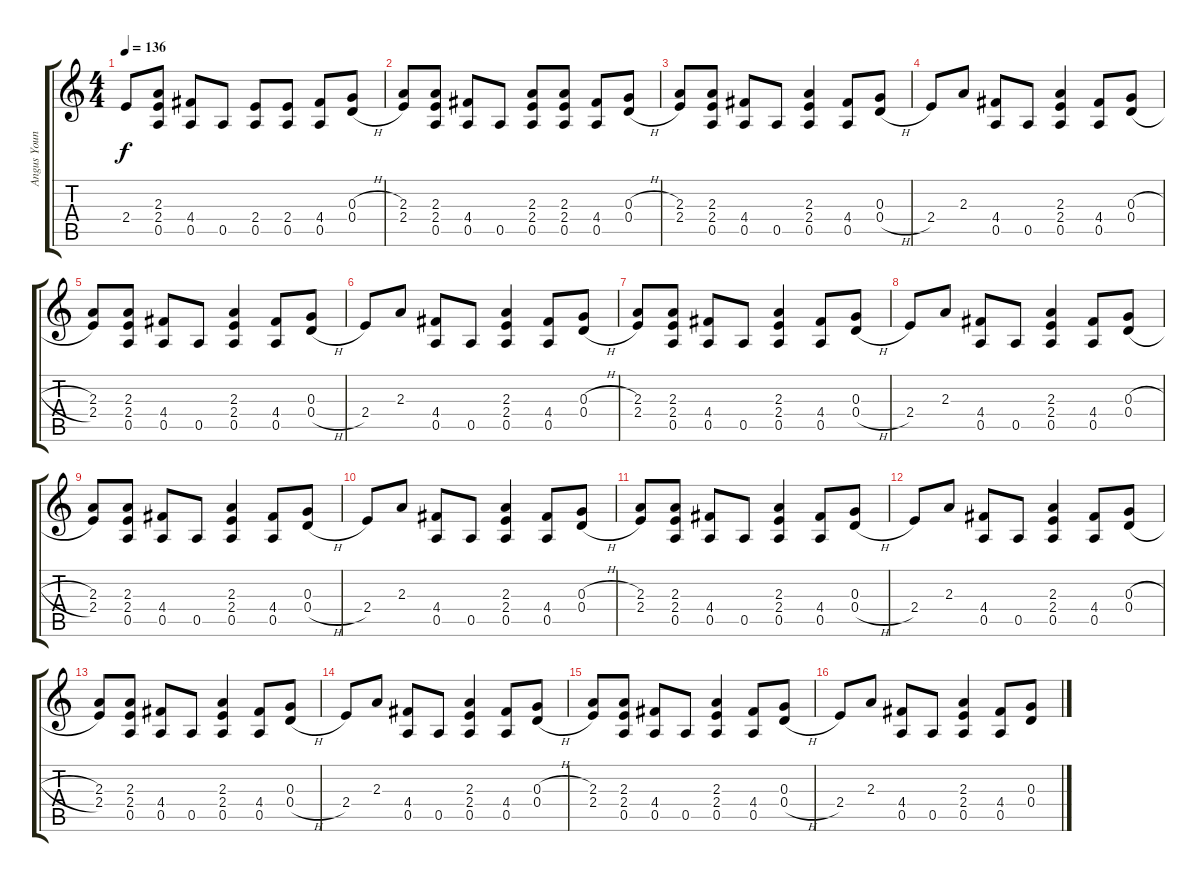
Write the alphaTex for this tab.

\track ("Angus Young" "Angus Youn") {instrument distortionguitar}
\staff {score tabs}
\tuning (E4 B3 G3 D3 A2 E2) {hide}
\ts (4 4)
\tempo 136
\clef g2
\ks c
2.4.8{dy f} (2.3 2.4 0.5).8 (4.4 0.5).8 0.5.8 (2.4 0.5).8 (2.4 0.5).8 (4.4 0.5).8 (0.3{h} 0.4{h}).8 |
(2.3 2.4).8 (2.3 2.4 0.5).8 (4.4 0.5).8 0.5.8 (2.3 2.4 0.5).8 (2.3 2.4 0.5).8 (4.4 0.5).8 (0.3{h} 0.4{h}).8 |
(2.3 2.4).8 (2.3 2.4 0.5).8 (4.4 0.5).8 0.5.8 (2.3 2.4 0.5).4 (4.4 0.5).8 (0.3 0.4{h}).8 |
2.4.8 2.3.8 (4.4 0.5).8 0.5.8 (2.3 2.4 0.5).4 (4.4 0.5).8 (0.3{h} 0.4{h}).8 |
(2.3 2.4).8 (2.3 2.4 0.5).8 (4.4 0.5).8 0.5.8 (2.3 2.4 0.5).4 (4.4 0.5).8 (0.3 0.4{h}).8 |
2.4.8 2.3.8 (4.4 0.5).8 0.5.8 (2.3 2.4 0.5).4 (4.4 0.5).8 (0.3{h} 0.4{h}).8 |
(2.3 2.4).8 (2.3 2.4 0.5).8 (4.4 0.5).8 0.5.8 (2.3 2.4 0.5).4 (4.4 0.5).8 (0.3 0.4{h}).8 |
2.4.8 2.3.8 (4.4 0.5).8 0.5.8 (2.3 2.4 0.5).4 (4.4 0.5).8 (0.3{h} 0.4{h}).8 |
(2.3 2.4).8 (2.3 2.4 0.5).8 (4.4 0.5).8 0.5.8 (2.3 2.4 0.5).4 (4.4 0.5).8 (0.3 0.4{h}).8 |
2.4.8 2.3.8 (4.4 0.5).8 0.5.8 (2.3 2.4 0.5).4 (4.4 0.5).8 (0.3{h} 0.4{h}).8 |
(2.3 2.4).8 (2.3 2.4 0.5).8 (4.4 0.5).8 0.5.8 (2.3 2.4 0.5).4 (4.4 0.5).8 (0.3 0.4{h}).8 |
2.4.8 2.3.8 (4.4 0.5).8 0.5.8 (2.3 2.4 0.5).4 (4.4 0.5).8 (0.3{h} 0.4{h}).8 |
(2.3 2.4).8 (2.3 2.4 0.5).8 (4.4 0.5).8 0.5.8 (2.3 2.4 0.5).4 (4.4 0.5).8 (0.3 0.4{h}).8 |
2.4.8 2.3.8 (4.4 0.5).8 0.5.8 (2.3 2.4 0.5).4 (4.4 0.5).8 (0.3{h} 0.4{h}).8 |
(2.3 2.4).8 (2.3 2.4 0.5).8 (4.4 0.5).8 0.5.8 (2.3 2.4 0.5).4 (4.4 0.5).8 (0.3 0.4{h}).8 |
2.4.8 2.3.8 (4.4 0.5).8 0.5.8 (2.3 2.4 0.5).4 (4.4 0.5).8 (0.3{h} 0.4{h}).8
